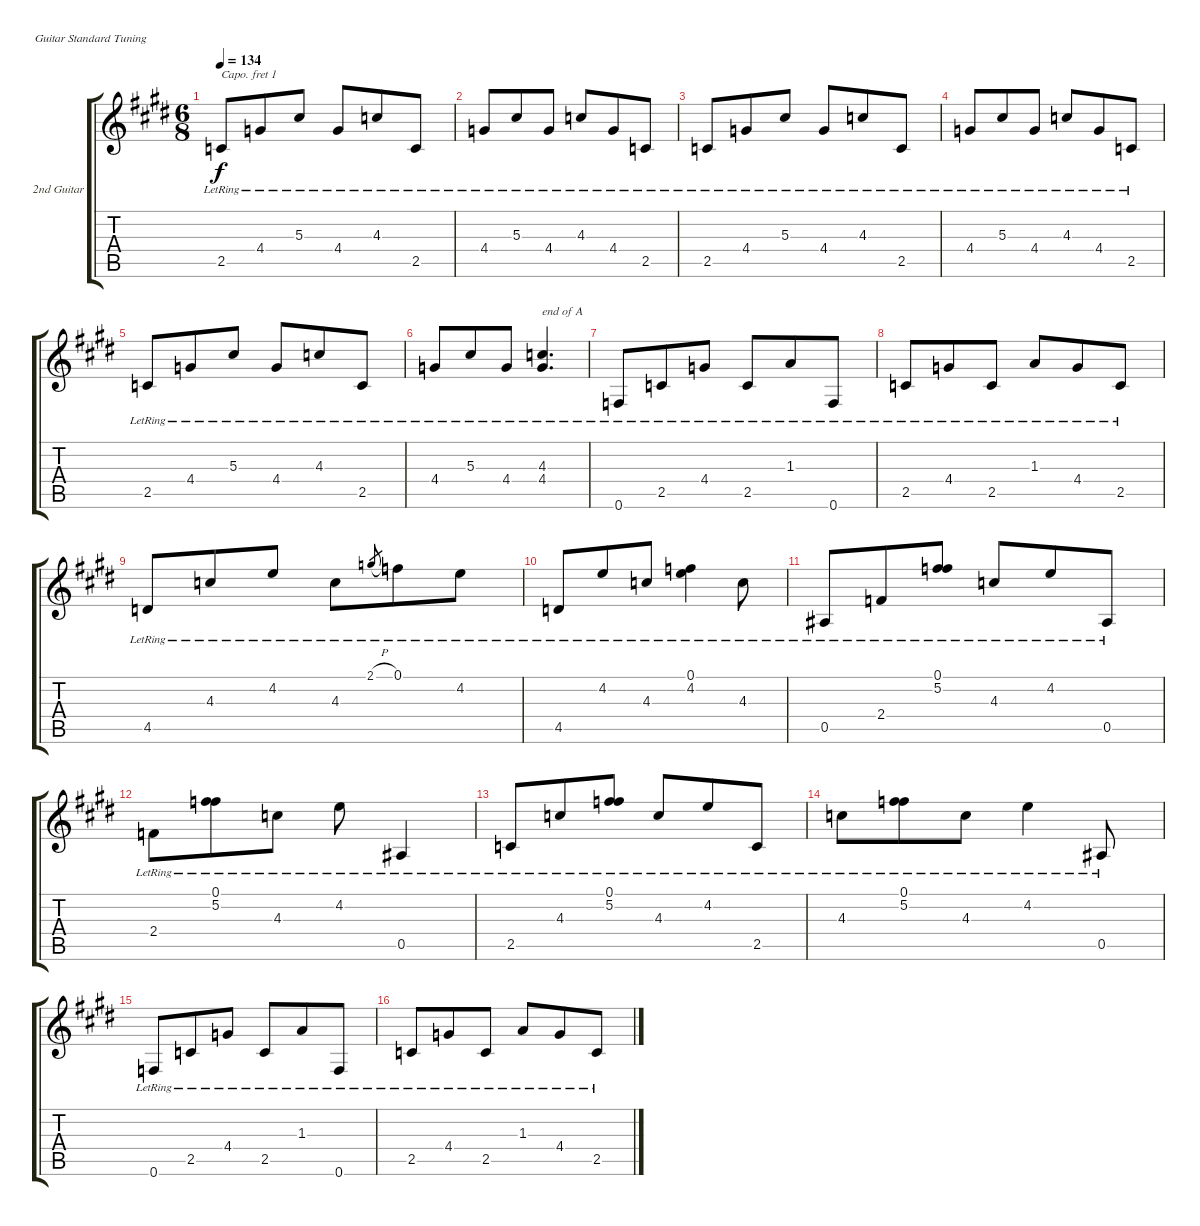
\defaultSystemsLayout 4
\bracketExtendMode groupsimilarinstruments
\firstSystemTrackNameOrientation horizontal
\otherSystemsTrackNameOrientation horizontal
\track ("2nd Guitar" "2nd Guitar") {instrument acousticguitarnylon}
\staff {score tabs}
\capo 1
\tuning (E4 B3 G3 D3 A2 E2)
\ts (6 8)
\scale
0.164176
\tempo 134
\accidentals auto
\clef g2
\ottava regular
\simile none
\ks e
2.5{lr}.8{dy f} 4.4{lr}.8 5.3{lr}.8 4.4{lr}.8 4.3{lr}.8 2.5{lr}.8 |
\scale
0.124417 4.4{lr}.8 5.3{lr}.8 4.4{lr}.8 4.3{lr}.8 4.4{lr}.8 2.5{lr}.8 |
2.5{lr}.8 4.4{lr}.8 5.3{lr}.8 4.4{lr}.8 4.3{lr}.8 2.5{lr}.8 |
4.4{lr}.8 5.3{lr}.8 4.4{lr}.8 4.3{lr}.8 4.4{lr}.8 2.5{lr}.8 |
2.5{lr}.8 4.4{lr}.8 5.3{lr}.8 4.4{lr}.8 4.3{lr}.8 2.5{lr}.8 |
4.4{lr}.8 5.3{lr}.8 4.4{lr}.8 (4.3{lr} 4.4{lr}).4{d txt "end of A"} |
0.6{lr}.8 2.5{lr}.8 4.4{lr}.8 2.5{lr}.8 1.3{lr}.8 0.6{lr}.8 |
2.5{lr}.8 4.4{lr}.8 2.5{lr}.8 1.3{lr}.8 4.4{lr}.8 2.5{lr}.8 |
4.5{lr}.8 4.3{lr}.8 4.2{lr}.8 4.3{lr}.8 2.1{h lr}.8{gr} 0.1{lr}.8 4.2{lr}.8 |
4.5{lr}.8 4.2{lr}.8 4.3{lr}.8 (0.1{lr} 4.2{lr}).4 4.3{lr}.8 |
\scale
0.282799 0.5{lr}.8 2.4{lr}.8 (0.1{lr} 5.2{lr}).8 4.3{lr}.8 4.2{lr}.8 0.5{lr}.8 |
\scale
0.19242 2.4{lr}.8 (0.1{lr} 5.2{lr}).8 4.3{lr}.8 4.2{lr}.8 0.5{lr}.4 |
\scale
0.231107 2.5{lr}.8 4.3{lr}.8 (0.1{lr} 5.2{lr}).8 4.3{lr}.8 4.2{lr}.8 2.5{lr}.8 |
\scale
0.294116 4.3{lr}.8 (5.2{lr} 0.1{lr}).8 4.3{lr}.8 4.2{lr}.4 0.5{lr}.8 |
0.6{lr}.8 2.5{lr}.8 4.4{lr}.8 2.5{lr}.8 1.3{lr}.8 0.6{lr}.8 |
2.5{lr}.8 4.4{lr}.8 2.5{lr}.8 1.3{lr}.8 4.4{lr}.8 2.5{lr}.8
